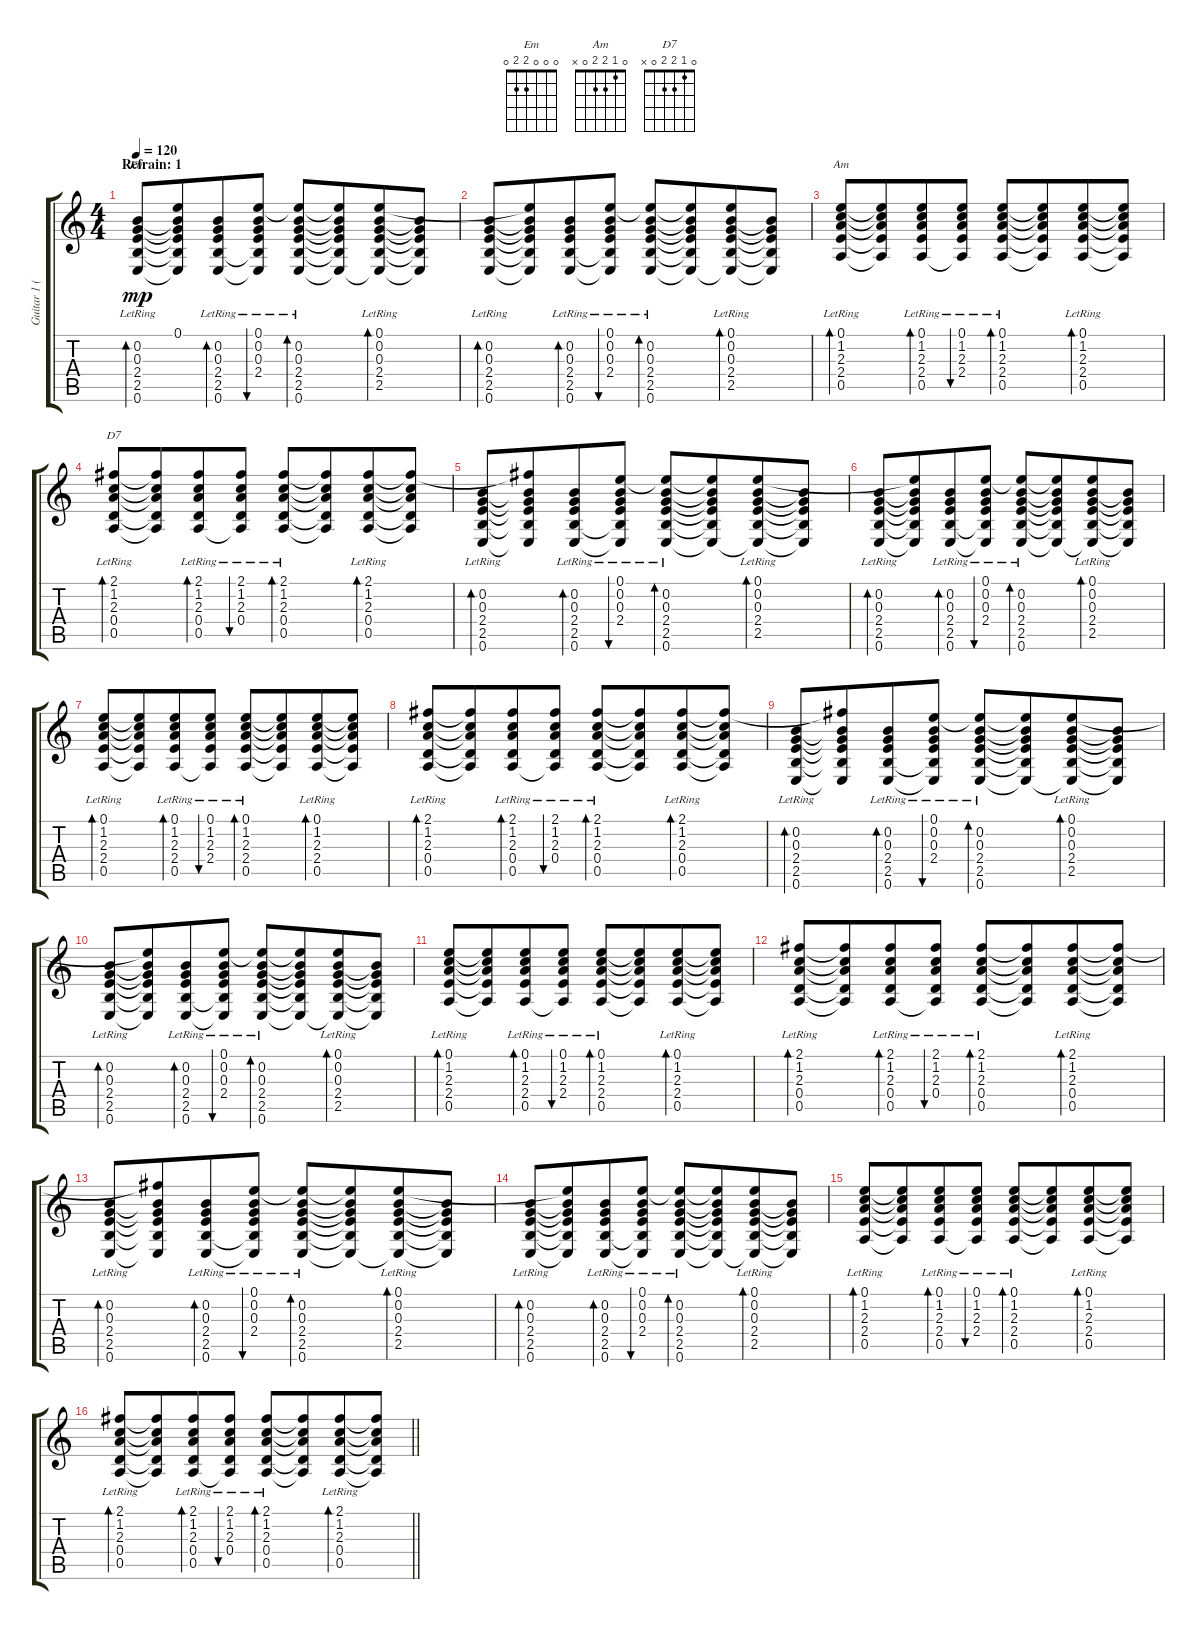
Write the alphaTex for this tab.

\track ("Guitar 1 (Ruythm)" "Guitar 1 (") {instrument acousticguitarsteel}
\staff {score tabs}
\tuning (E4 B3 G3 D3 A2 E2) {hide}
\chord ("Em" 0 0 0 2 2 0)
\chord ("Am" 0 1 2 2 0 x)
\chord ("D7" 0 1 2 2 0 x)
\ts (4 4)
\section ("" "Refrain: 1")
\tempo 120
\clef g2
\ks c
(0.2{lr} 0.3{lr} 2.4{lr} 2.5{lr} 0.6{lr}).8{bd 120 ch "Em" dy mp} (0.1{t} 0.2{t} 0.3{t} 2.4{t} 2.5{t} 0.6{t}).8{beam merge} (0.2{lr} 0.3{lr} 2.4{lr} 2.5{lr} 0.6{lr}).8{bd 120} (0.1{lr} 0.2{lr} 0.3{lr} 2.4{lr} 2.5{t} 0.6{t}).8{bu 120} (0.1{t} 0.2{lr} 0.3{lr} 2.4{lr} 2.5{lr} 0.6{lr}).8{bd 120} (0.1{t} 0.2{t} 0.3{t} 2.4{t} 2.5{t} 0.6{t}).8{beam merge} (0.1 0.2{lr} 0.3{lr} 2.4{lr} 2.5{lr} 0.6{t}).8{bd 120} (0.2{t} 0.3{t} 2.4{t} 2.5{t} 0.6{t}).8 |
(0.2{lr} 0.3{lr} 2.4{lr} 2.5{lr} 0.6{lr}).8{bd 120} (0.1{t} 0.2{t} 0.3{t} 2.4{t} 2.5{t} 0.6{t}).8{beam merge} (0.2{lr} 0.3{lr} 2.4{lr} 2.5{lr} 0.6{lr}).8{bd 120} (0.1{lr} 0.2{lr} 0.3{lr} 2.4{lr} 2.5{t} 0.6{t}).8{bu 120} (0.1{t} 0.2{lr} 0.3{lr} 2.4{lr} 2.5{lr} 0.6{lr}).8{bd 120} (0.1{t} 0.2{t} 0.3{t} 2.4{t} 2.5{t} 0.6{t}).8{beam merge} (0.1 0.2{lr} 0.3{lr} 2.4{lr} 2.5{lr} 0.6{t}).8{bd 120} (0.2{t} 0.3{t} 2.4{t} 2.5{t} 0.6{t}).8 |
(0.1{lr} 1.2{lr} 2.3{lr} 2.4{lr} 0.5{lr}).8{bd 120 ch "Am"} (0.1{t} 1.2{t} 2.3{t} 2.4{t} 0.5{t}).8{beam merge} (0.1{lr} 1.2{lr} 2.3{lr} 2.4{lr} 0.5{lr}).8{bd 120} (0.1{lr} 1.2{lr} 2.3{lr} 2.4{lr} 0.5{t}).8{bu 120} (0.1{lr} 1.2{lr} 2.3{lr} 2.4{lr} 0.5{lr}).8{bd 120} (0.1{t} 1.2{t} 2.3{t} 2.4{t} 0.5{t}).8{beam merge} (0.1{lr} 1.2{lr} 2.3{lr} 2.4{lr} 0.5{lr}).8{bd 120} (0.1{t} 1.2{t} 2.3{t} 2.4{t} 0.5{t}).8 |
(2.1{lr} 1.2{lr} 2.3{lr} 0.4{lr} 0.5{lr}).8{bd 120 ch "D7"} (2.1{t} 1.2{t} 2.3{t} 0.4{t} 0.5{t}).8{beam merge} (2.1{lr} 1.2{lr} 2.3{lr} 0.4{lr} 0.5{lr}).8{bd 120} (2.1{lr} 1.2{lr} 2.3{lr} 0.4{lr} 0.5{t}).8{bu 120} (2.1{lr} 1.2{lr} 2.3{lr} 0.4{lr} 0.5{lr}).8{bd 120} (2.1{t} 1.2{t} 2.3{t} 0.4{t} 0.5{t}).8{beam merge} (2.1{lr} 1.2{lr} 2.3{lr} 0.4{lr} 0.5{lr}).8{bd 120} (2.1{t} 1.2{t} 2.3{t} 0.4{t} 0.5{t}).8 |
(0.2{lr} 0.3{lr} 2.4{lr} 2.5{lr} 0.6{lr}).8{bd 120} (2.1{t} 0.2{t} 0.3{t} 2.4{t} 2.5{t} 0.6{t}).8{beam merge} (0.2{lr} 0.3{lr} 2.4{lr} 2.5{lr} 0.6{lr}).8{bd 120} (0.1{lr} 0.2{lr} 0.3{lr} 2.4{lr} 2.5{t} 0.6{t}).8{bu 120} (0.1{t} 0.2{lr} 0.3{lr} 2.4{lr} 2.5{lr} 0.6{lr}).8{bd 120} (0.1{t} 0.2{t} 0.3{t} 2.4{t} 2.5{t} 0.6{t}).8{beam merge} (0.1 0.2{lr} 0.3{lr} 2.4{lr} 2.5{lr} 0.6{t}).8{bd 120} (0.2{t} 0.3{t} 2.4{t} 2.5{t} 0.6{t}).8 |
(0.2{lr} 0.3{lr} 2.4{lr} 2.5{lr} 0.6{lr}).8{bd 120} (0.1{t} 0.2{t} 0.3{t} 2.4{t} 2.5{t} 0.6{t}).8{beam merge} (0.2{lr} 0.3{lr} 2.4{lr} 2.5{lr} 0.6{lr}).8{bd 120} (0.1{lr} 0.2{lr} 0.3{lr} 2.4{lr} 2.5{t} 0.6{t}).8{bu 120} (0.1{t} 0.2{lr} 0.3{lr} 2.4{lr} 2.5{lr} 0.6{lr}).8{bd 120} (0.1{t} 0.2{t} 0.3{t} 2.4{t} 2.5{t} 0.6{t}).8{beam merge} (0.1 0.2{lr} 0.3{lr} 2.4{lr} 2.5{lr} 0.6{t}).8{bd 120} (0.2{t} 0.3{t} 2.4{t} 2.5{t} 0.6{t}).8 |
(0.1{lr} 1.2{lr} 2.3{lr} 2.4{lr} 0.5{lr}).8{bd 120} (0.1{t} 1.2{t} 2.3{t} 2.4{t} 0.5{t}).8{beam merge} (0.1{lr} 1.2{lr} 2.3{lr} 2.4{lr} 0.5{lr}).8{bd 120} (0.1{lr} 1.2{lr} 2.3{lr} 2.4{lr} 0.5{t}).8{bu 120} (0.1{lr} 1.2{lr} 2.3{lr} 2.4{lr} 0.5{lr}).8{bd 120} (0.1{t} 1.2{t} 2.3{t} 2.4{t} 0.5{t}).8{beam merge} (0.1{lr} 1.2{lr} 2.3{lr} 2.4{lr} 0.5{lr}).8{bd 120} (0.1{t} 1.2{t} 2.3{t} 2.4{t} 0.5{t}).8 |
(2.1{lr} 1.2{lr} 2.3{lr} 0.4{lr} 0.5{lr}).8{bd 120} (2.1{t} 1.2{t} 2.3{t} 0.4{t} 0.5{t}).8{beam merge} (2.1{lr} 1.2{lr} 2.3{lr} 0.4{lr} 0.5{lr}).8{bd 120} (2.1{lr} 1.2{lr} 2.3{lr} 0.4{lr} 0.5{t}).8{bu 120} (2.1{lr} 1.2{lr} 2.3{lr} 0.4{lr} 0.5{lr}).8{bd 120} (2.1{t} 1.2{t} 2.3{t} 0.4{t} 0.5{t}).8{beam merge} (2.1{lr} 1.2{lr} 2.3{lr} 0.4{lr} 0.5{lr}).8{bd 120} (2.1{t} 1.2{t} 2.3{t} 0.4{t} 0.5{t}).8 |
(0.2{lr} 0.3{lr} 2.4{lr} 2.5{lr} 0.6{lr}).8{bd 120} (2.1{t} 0.2{t} 0.3{t} 2.4{t} 2.5{t} 0.6{t}).8{beam merge} (0.2{lr} 0.3{lr} 2.4{lr} 2.5{lr} 0.6{lr}).8{bd 120} (0.1{lr} 0.2{lr} 0.3{lr} 2.4{lr} 2.5{t} 0.6{t}).8{bu 120} (0.1{t} 0.2{lr} 0.3{lr} 2.4{lr} 2.5{lr} 0.6{lr}).8{bd 120} (0.1{t} 0.2{t} 0.3{t} 2.4{t} 2.5{t} 0.6{t}).8{beam merge} (0.1 0.2{lr} 0.3{lr} 2.4{lr} 2.5{lr} 0.6{t}).8{bd 120} (0.2{t} 0.3{t} 2.4{t} 2.5{t} 0.6{t}).8 |
(0.2{lr} 0.3{lr} 2.4{lr} 2.5{lr} 0.6{lr}).8{bd 120} (0.1{t} 0.2{t} 0.3{t} 2.4{t} 2.5{t} 0.6{t}).8{beam merge} (0.2{lr} 0.3{lr} 2.4{lr} 2.5{lr} 0.6{lr}).8{bd 120} (0.1{lr} 0.2{lr} 0.3{lr} 2.4{lr} 2.5{t} 0.6{t}).8{bu 120} (0.1{t} 0.2{lr} 0.3{lr} 2.4{lr} 2.5{lr} 0.6{lr}).8{bd 120} (0.1{t} 0.2{t} 0.3{t} 2.4{t} 2.5{t} 0.6{t}).8{beam merge} (0.1 0.2{lr} 0.3{lr} 2.4{lr} 2.5{lr} 0.6{t}).8{bd 120} (0.2{t} 0.3{t} 2.4{t} 2.5{t} 0.6{t}).8 |
(0.1{lr} 1.2{lr} 2.3{lr} 2.4{lr} 0.5{lr}).8{bd 120} (0.1{t} 1.2{t} 2.3{t} 2.4{t} 0.5{t}).8{beam merge} (0.1{lr} 1.2{lr} 2.3{lr} 2.4{lr} 0.5{lr}).8{bd 120} (0.1{lr} 1.2{lr} 2.3{lr} 2.4{lr} 0.5{t}).8{bu 120} (0.1{lr} 1.2{lr} 2.3{lr} 2.4{lr} 0.5{lr}).8{bd 120} (0.1{t} 1.2{t} 2.3{t} 2.4{t} 0.5{t}).8{beam merge} (0.1{lr} 1.2{lr} 2.3{lr} 2.4{lr} 0.5{lr}).8{bd 120} (0.1{t} 1.2{t} 2.3{t} 2.4{t} 0.5{t}).8 |
(2.1{lr} 1.2{lr} 2.3{lr} 0.4{lr} 0.5{lr}).8{bd 120} (2.1{t} 1.2{t} 2.3{t} 0.4{t} 0.5{t}).8{beam merge} (2.1{lr} 1.2{lr} 2.3{lr} 0.4{lr} 0.5{lr}).8{bd 120} (2.1{lr} 1.2{lr} 2.3{lr} 0.4{lr} 0.5{t}).8{bu 120} (2.1{lr} 1.2{lr} 2.3{lr} 0.4{lr} 0.5{lr}).8{bd 120} (2.1{t} 1.2{t} 2.3{t} 0.4{t} 0.5{t}).8{beam merge} (2.1{lr} 1.2{lr} 2.3{lr} 0.4{lr} 0.5{lr}).8{bd 120} (2.1{t} 1.2{t} 2.3{t} 0.4{t} 0.5{t}).8 |
(0.2{lr} 0.3{lr} 2.4{lr} 2.5{lr} 0.6{lr}).8{bd 120} (2.1{t} 0.2{t} 0.3{t} 2.4{t} 2.5{t} 0.6{t}).8{beam merge} (0.2{lr} 0.3{lr} 2.4{lr} 2.5{lr} 0.6{lr}).8{bd 120} (0.1{lr} 0.2{lr} 0.3{lr} 2.4{lr} 2.5{t} 0.6{t}).8{bu 120} (0.1{t} 0.2{lr} 0.3{lr} 2.4{lr} 2.5{lr} 0.6{lr}).8{bd 120} (0.1{t} 0.2{t} 0.3{t} 2.4{t} 2.5{t} 0.6{t}).8{beam merge} (0.1 0.2{lr} 0.3{lr} 2.4{lr} 2.5{lr} 0.6{t}).8{bd 120} (0.2{t} 0.3{t} 2.4{t} 2.5{t} 0.6{t}).8 |
(0.2{lr} 0.3{lr} 2.4{lr} 2.5{lr} 0.6{lr}).8{bd 120} (0.1{t} 0.2{t} 0.3{t} 2.4{t} 2.5{t} 0.6{t}).8{beam merge} (0.2{lr} 0.3{lr} 2.4{lr} 2.5{lr} 0.6{lr}).8{bd 120} (0.1{lr} 0.2{lr} 0.3{lr} 2.4{lr} 2.5{t} 0.6{t}).8{bu 120} (0.1{t} 0.2{lr} 0.3{lr} 2.4{lr} 2.5{lr} 0.6{lr}).8{bd 120} (0.1{t} 0.2{t} 0.3{t} 2.4{t} 2.5{t} 0.6{t}).8{beam merge} (0.1 0.2{lr} 0.3{lr} 2.4{lr} 2.5{lr} 0.6{t}).8{bd 120} (0.2{t} 0.3{t} 2.4{t} 2.5{t} 0.6{t}).8 |
(0.1{lr} 1.2{lr} 2.3{lr} 2.4{lr} 0.5{lr}).8{bd 120} (0.1{t} 1.2{t} 2.3{t} 2.4{t} 0.5{t}).8{beam merge} (0.1{lr} 1.2{lr} 2.3{lr} 2.4{lr} 0.5{lr}).8{bd 120} (0.1{lr} 1.2{lr} 2.3{lr} 2.4{lr} 0.5{t}).8{bu 120} (0.1{lr} 1.2{lr} 2.3{lr} 2.4{lr} 0.5{lr}).8{bd 120} (0.1{t} 1.2{t} 2.3{t} 2.4{t} 0.5{t}).8{beam merge} (0.1{lr} 1.2{lr} 2.3{lr} 2.4{lr} 0.5{lr}).8{bd 120} (0.1{t} 1.2{t} 2.3{t} 2.4{t} 0.5{t}).8 |
\barLineRight lightlight
(2.1{lr} 1.2{lr} 2.3{lr} 0.4{lr} 0.5{lr}).8{bd 120} (2.1{t} 1.2{t} 2.3{t} 0.4{t} 0.5{t}).8{beam merge} (2.1{lr} 1.2{lr} 2.3{lr} 0.4{lr} 0.5{lr}).8{bd 120} (2.1{lr} 1.2{lr} 2.3{lr} 0.4{lr} 0.5{t}).8{bu 120} (2.1{lr} 1.2{lr} 2.3{lr} 0.4{lr} 0.5{lr}).8{bd 120} (2.1{t} 1.2{t} 2.3{t} 0.4{t} 0.5{t}).8{beam merge} (2.1{lr} 1.2{lr} 2.3{lr} 0.4{lr} 0.5{lr}).8{bd 120} (2.1{t} 1.2{t} 2.3{t} 0.4{t} 0.5{t}).8
